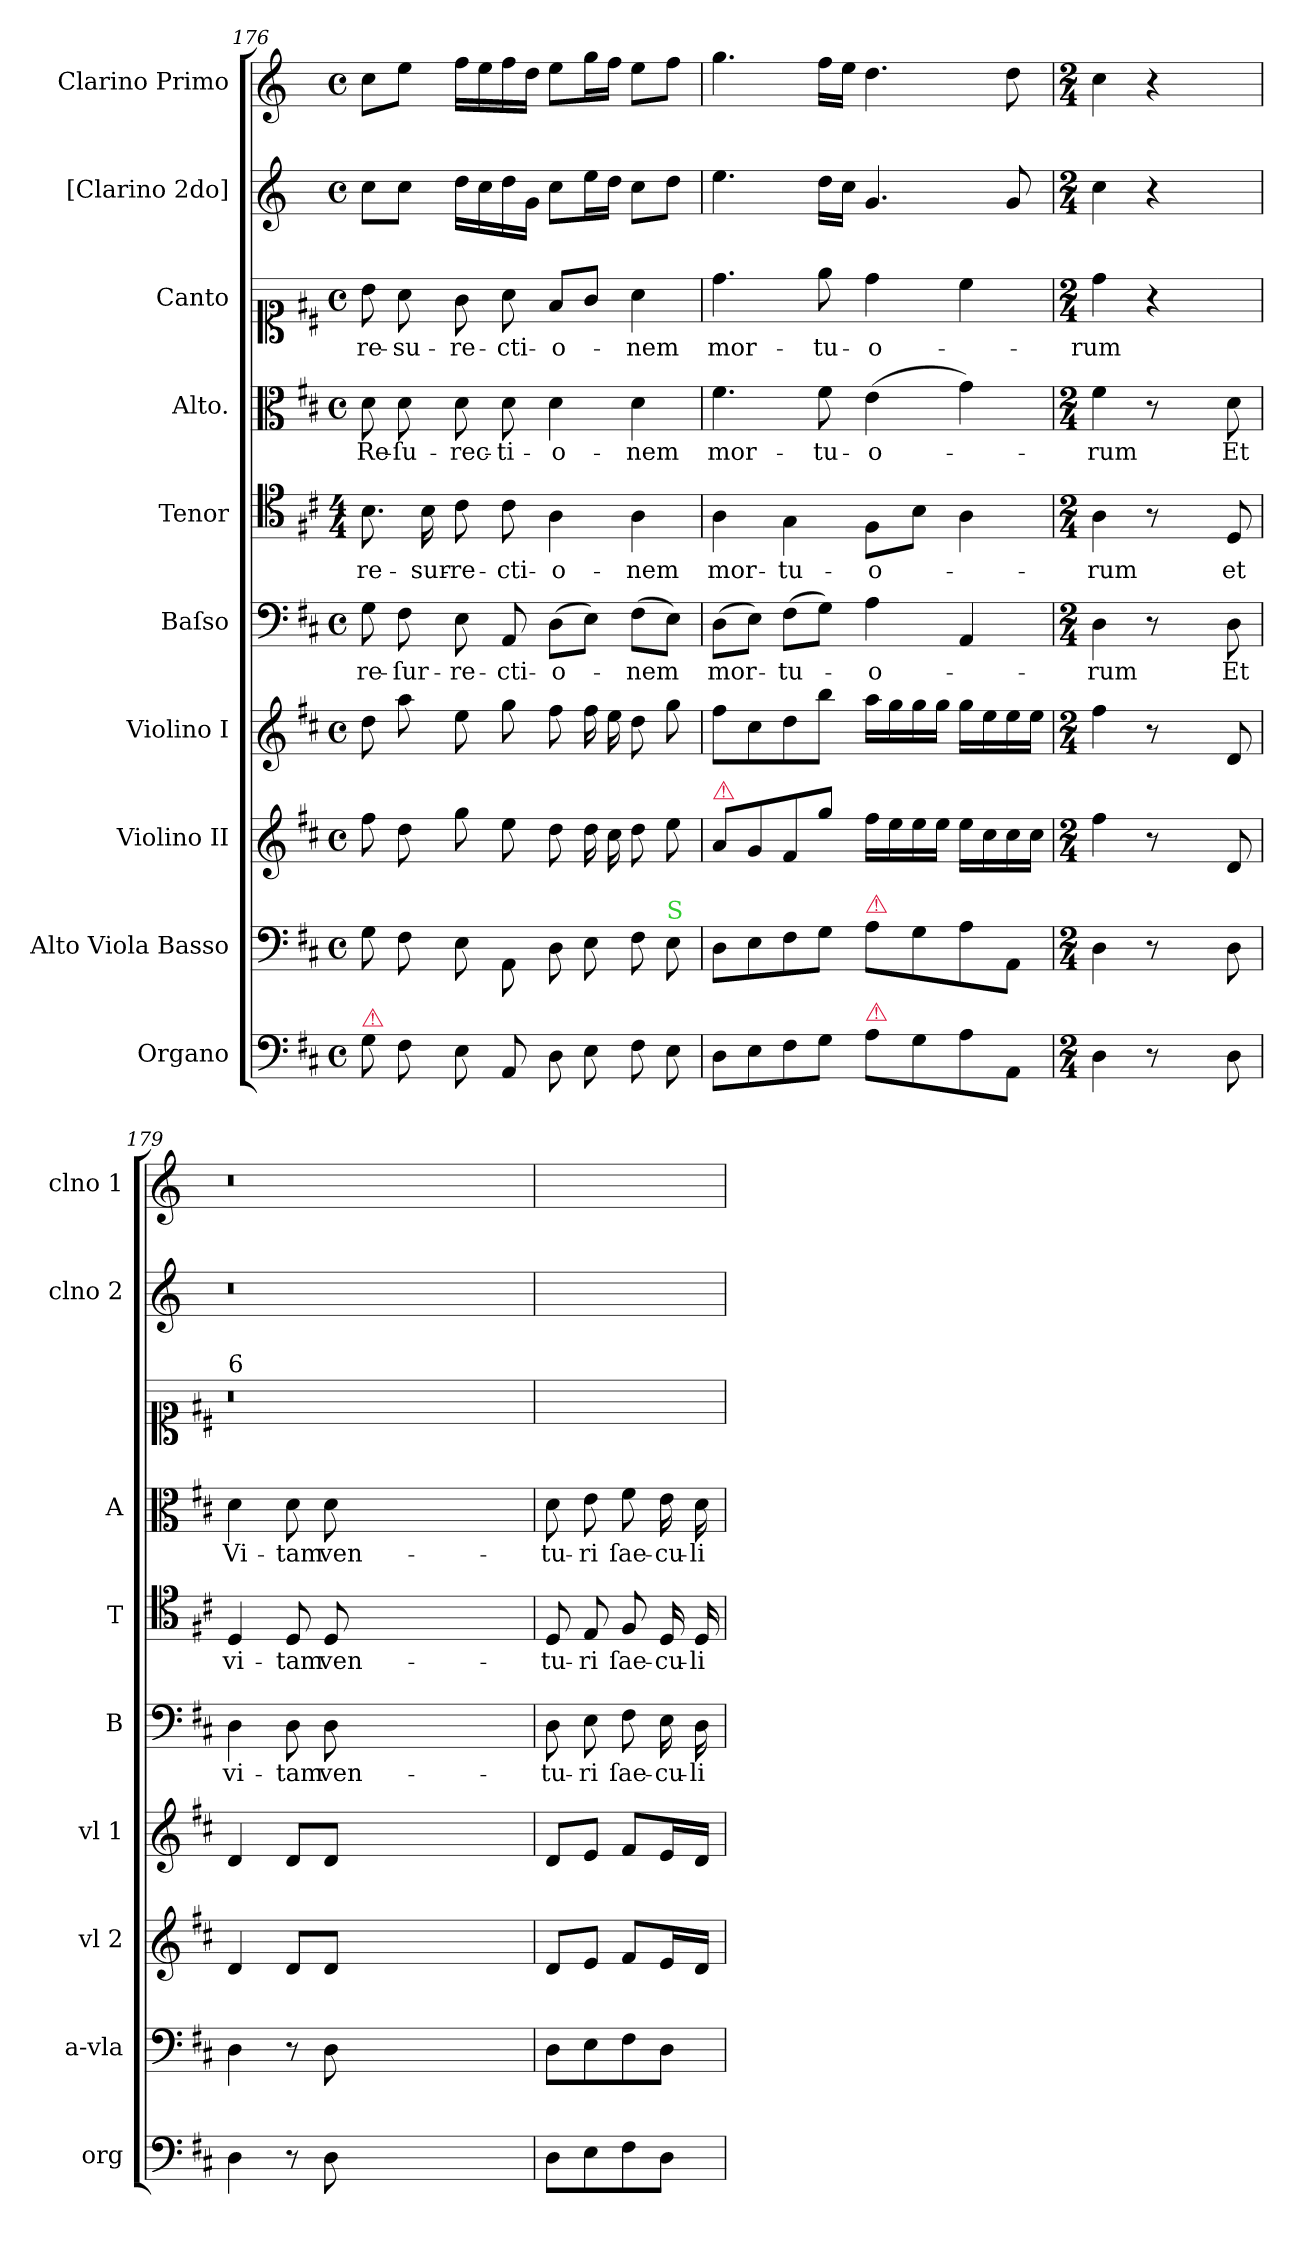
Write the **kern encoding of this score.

**kern	**kern	**kern	**kern	**kern	**text	**kern	**text	**kern	**text	**kern	**text	**kern	**kern
*part10	*part9	*part8	*part7	*part6	*part6	*part5	*part5	*part4	*part4	*part3	*part3	*part2	*part1
*staff10	*staff9	*staff8	*staff7	*staff6	*staff6	*staff5	*staff5	*staff4	*staff4	*staff3	*staff3	*staff2	*staff1
*I"Organo	*I"Alto Viola Basso	*I"Violino II	*I"Violino I	*I"Baſso	*	*I"Tenor	*	*I"Alto.	*	*I"Canto	*	*I"[Clarino 2do]	*I"Clarino Primo
*I'org	*I'a-vla	*I'vl 2	*I'vl 1	*I'B	*	*I'T	*	*I'A	*	*	*	*I'clno 2	*I'clno 1
*clefF4	*clefF4	*clefG2	*clefG2	*clefF4	*	*clefC4	*	*clefC3	*	*clefC1	*	*clefG2	*clefG2
*	*	*	*	*	*	*	*	*	*	*	*	*ITrd-1c-2	*ITrd-1c-2
*k[f#c#]	*k[f#c#]	*k[f#c#]	*k[f#c#]	*k[f#c#]	*	*k[f#c#]	*	*k[f#c#]	*	*k[f#c#]	*	*k[f#c#]	*k[f#c#]
*	*	*	*	*	*	*	*	*	*	*	*	*D:	*D:
*M4/4	*M4/4	*M4/4	*M4/4	*M4/4	*	*M4/4	*	*M4/4	*	*M4/4	*	*M4/4	*M4/4
*met(c)	*met(c)	*met(c)	*met(c)	*met(c)	*	*	*	*met(c)	*	*met(c)	*	*met(c)	*met(c)
=176	=176	=176	=176	=176	=176	=176	=176	=176	=176	=176	=176	=176	=176
!LO:TX:a:color=crimson:t=⚠	!	!	!	!	!	!	!	!	!	!	!	!	!
8G\	8G\	8ff#\	8dd\	8G\	re-	8.B\	re-	8d\	Re-	8b\	re-	8dd\L	8dd\L
8F#\	8F#\	8dd\	8aa\	8F#\	-ſur-	.	.	8d\	-ſu-	8a\	-su-	8dd\J	8ff#\J
.	.	.	.	.	.	16B\	-sur-	.	.	.	.	.	.
=-	=-	=-	=-	=-	=-	=-	=-	=-	=-	=-	=-	=-	=-
8E\	8E\	8gg\	8ee\	8E\	-re-	8c#\	-re-	8d\	-rec-	8g\	-re-	16ee\LL	16gg\LL
.	.	.	.	.	.	.	.	.	.	.	.	16dd\	16ff#\
8AA/	8AA\	8ee\	8gg\	8AA/	-cti-	8c#\	-cti-	8d\	-ti-	8a\	-cti-	16ee\	16gg\
.	.	.	.	.	.	.	.	.	.	.	.	16a\JJ	16ee\JJ
8D\	8D\	8dd\	8ff#\	(8D\L	-o-	4A\	-o-	4d\	-o-	8f#/L	-o-	8dd\L	8ff#\L
8E\	8E\	16dd\	16ff#\	8E\J)	.	.	.	.	.	8g/J	.	16ff#\L	16aa\L
.	.	16cc#\	16ee\	.	.	.	.	.	.	.	.	16ee\JJ	16gg\JJ
8F#\	8F#\	8dd\	8dd\	(8F#\L	-nem	4A\	-nem	4d\	-nem	4a\	-nem	8dd\L	8ff#\L
!	!LO:TX:a:color=limegreen:t=S	!	!	!	!	!	!	!	!	!	!	!	!
8E\	8E\	8ee\	8gg\	8E\J)	.	.	.	.	.	.	.	8ee\J	8gg\J
=177	=177	=177	=177	=177	=177	=177	=177	=177	=177	=177	=177	=177	=177
!	!	!LO:TX:a:color=crimson:t=⚠	!	!	!	!	!	!	!	!	!	!	!
8D\L	8D\L	8a/L	8ff#\L	(8D\L	mor-	4A\	mor-	4.f#\	mor-	4.dd\	mor-	4.ff#\	4.aa\
8E\	8E\	8g/	8cc#\	8E\J)	.	.	.	.	.	.	.	.	.
8F#\	8F#\	8f#/	8dd\	(8F#\L	-tu-	4G\	-tu-	.	.	.	.	.	.
8G\J	8G\J	8gg\J	8bb\J	8G\J)	.	.	.	8f#\	-tu-	8ee\	-tu-	16ee\LL	16gg\LL
.	.	.	.	.	.	.	.	.	.	.	.	16dd\JJ	16ff#\JJ
!	!LO:TX:a:color=crimson:t=⚠	!	!	!	!	!	!	!	!	!	!	!	!
!LO:TX:a:color=crimson:t=⚠	!	!	!	!	!	!	!	!	!	!	!	!	!
8A\L	8A\L	16ff#\LL	16aa\LL	4A\	-o-	8F#\L	-o-	(4e\	-o-	4dd\	-o-	4.a/	4.ee\
.	.	16ee\	16gg\	.	.	.	.	.	.	.	.	.	.
8G\	8G\	16ee\	16gg\	.	.	8B\J	.	.	.	.	.	.	.
.	.	16ee\JJ	16gg\JJ	.	.	.	.	.	.	.	.	.	.
8A\	8A\	16ee\LL	16gg\LL	4AA/	.	4A\	.	4g\)	.	4cc#\	.	.	.
.	.	16cc#\	16ee\	.	.	.	.	.	.	.	.	.	.
8AA/J	8AA/J	16cc#\	16ee\	.	.	.	.	.	.	.	.	8a/	8ee\
.	.	16cc#\JJ	16ee\JJ	.	.	.	.	.	.	.	.	.	.
=178	=178	=178	=178	=178	=178	=178	=178	=178	=178	=178	=178	=178	=178
*M2/4	*M2/4	*M2/4	*M2/4	*M2/4	*	*M2/4	*	*M2/4	*	*M2/4	*	*M2/4	*M2/4
4D\	4D\	4ff#\	4ff#\	4D\	-rum	4A\	-rum	4f#\	-rum	4dd\	-rum	4dd\	4dd\
8r	8r	8r	8r	8r	.	8r	.	8r	.	4r	.	4r	4r
8ryy	8ryy	8ryy	8ryy	8ryy	.	8ryy	.	8ryy	.	.	.	.	.
=-	=-	=-	=-	=-	=-	=-	=-	=-	=-	=-	=-	=-	=-
8D\	8D\	8d/	8d/	8D\	Et	8D/	et	8d\	Et	8ryy	.	8ryy	8ryy
=179	=179	=179	=179	=179	=179	=179	=179	=179	=179	=179	=179	=179	=179
!	!	!	!	!	!	!	!	!	!	!LO:TX:a:t=6	!	!	!
4D\	4D\	4d/	4d/	4D\	vi-	4D/	vi-	4d\	Vi-	0r	.	0r	0r
8r	8r	8d/L	8d/L	8D\	-tam	8D/	-tam	8d\	-tam	.	.	.	.
8D\	8D\	8d/J	8d/J	8D\	ven-	8D/	ven-	8d\	ven-	.	.	.	.
1.ryy	1.ryy	1.ryy	1.ryy	1.ryy	.	1.ryy	.	1.ryy	.	.	.	.	.
=180	=180	=180	=180	=180	=180	=180	=180	=180	=180	=180	=180	=180	=180
8D\L	8D\L	8d/L	8d/L	8D\	-tu-	8D/	-tu-	8d\	-tu-	2ryy	.	2ryy	2ryy
8E\	8E\	8e/J	8e/J	8E\	-ri	8E/	-ri	8e\	-ri	.	.	.	.
8F#\	8F#\	8f#/L	8f#/L	8F#\	ſae-	8F#/	ſae-	8f#\	ſae-	.	.	.	.
8D\J	8D\J	16e/L	16e/L	16E\	-cu-	16D/	-cu-	16e\	-cu-	.	.	.	.
.	.	16d/JJ	16d/JJ	16D\	-li	16D/	-li	16d\	-li	.	.	.	.
=	=	=	=	=	=	=	=	=	=	=	=	=	=
*-	*-	*-	*-	*-	*-	*-	*-	*-	*-	*-	*-	*-	*-
